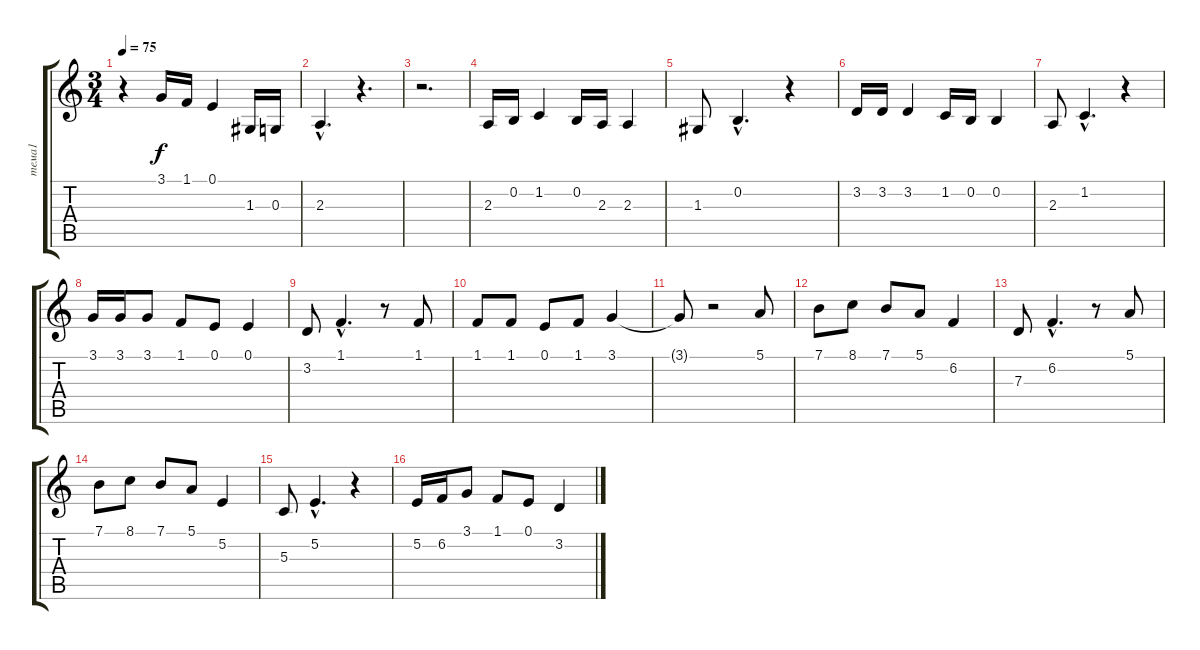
\track ("тема1" "тема1") {instrument flute}
\staff {score tabs}
\tuning (E4 B3 G3 D3 A2 E2) {hide}
\ts (3 4)
\tempo 75
\clef g2
\ks c
r.4{dy f} 3.1.16 1.1.16 0.1.4 1.3.16 0.3.16 |
2.3{hac}.4{d} r.4{d} |
r.2{d} |
2.3.16 0.2.16 1.2.4 0.2.16 2.3.16 2.3.4 |
1.3.8 0.2{hac}.4{d} r.4 |
3.2.16 3.2.16 3.2.4 1.2.16 0.2.16 0.2.4 |
2.3.8 1.2{hac}.4{d} r.4 |
3.1.16 3.1.16 3.1.8 1.1.8 0.1.8 0.1.4 |
3.2.8 1.1{hac}.4{d} r.8 1.1.8 |
1.1.8 1.1.8 0.1.8 1.1.8 3.1.4 |
3.1{t}.8 r.2 5.1.8 |
7.1.8 8.1.8 7.1.8 5.1.8 6.2.4 |
7.3.8 6.2{hac}.4{d} r.8 5.1.8 |
7.1.8 8.1.8 7.1.8 5.1.8 5.2.4 |
5.3.8 5.2{hac}.4{d} r.4 |
5.2.16 6.2.16 3.1.8 1.1.8 0.1.8 3.2.4
